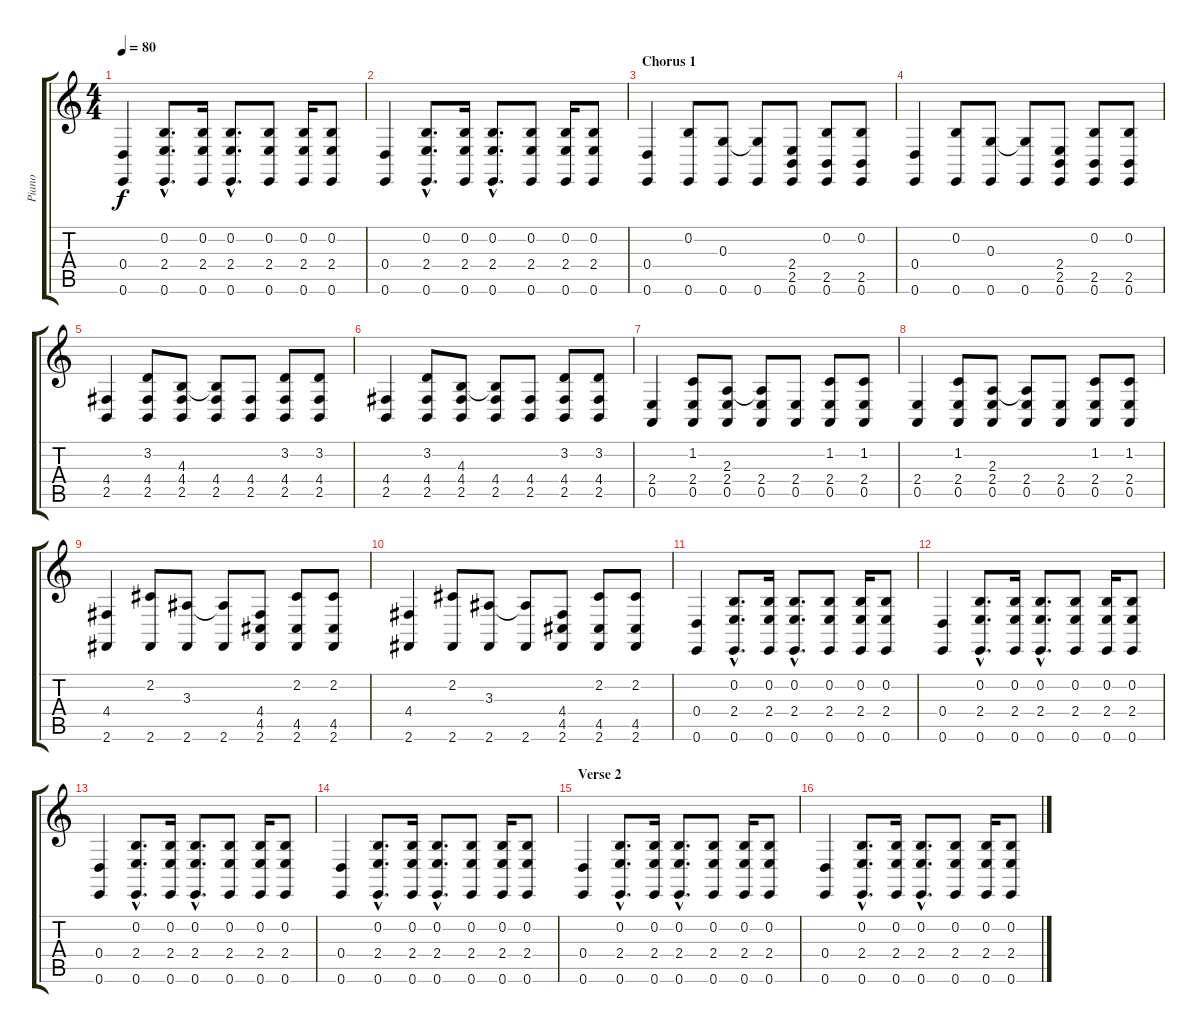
\track ("Piano" "Piano") {instrument acousticgrandpiano}
\staff {score tabs}
\tuning (E4 B3 G3 D3 A2 E2) {hide}
\ts (4 4)
\tempo 80
\clef g2
\ks c
(0.4 0.6).4{dy f} (0.2{hac} 2.4{hac} 0.6{hac}).8{d} (0.2 2.4 0.6).16 (0.2{hac} 2.4{hac} 0.6{hac}).8{d} (0.2 2.4 0.6).8 (0.2 2.4 0.6).16 (0.2 2.4 0.6).8 |
(0.4 0.6).4 (0.2{hac} 2.4{hac} 0.6{hac}).8{d} (0.2 2.4 0.6).16 (0.2{hac} 2.4{hac} 0.6{hac}).8{d} (0.2 2.4 0.6).8 (0.2 2.4 0.6).16 (0.2 2.4 0.6).8 |
\section ("" "Chorus 1")
(0.4 0.6).4 (0.2 0.6).8 (0.3 0.6).8 (0.3{t} 0.6).8 (2.4 2.5 0.6).8 (0.2 2.5 0.6).8 (0.2 2.5 0.6).8 |
(0.4 0.6).4 (0.2 0.6).8 (0.3 0.6).8 (0.3{t} 0.6).8 (2.4 2.5 0.6).8 (0.2 2.5 0.6).8 (0.2 2.5 0.6).8 |
(4.4 2.5).4 (3.2 4.4 2.5).8 (4.3 4.4 2.5).8 (4.3{t} 4.4 2.5).8 (4.4 2.5).8 (3.2 4.4 2.5).8 (3.2 4.4 2.5).8 |
(4.4 2.5).4 (3.2 4.4 2.5).8 (4.3 4.4 2.5).8 (4.3{t} 4.4 2.5).8 (4.4 2.5).8 (3.2 4.4 2.5).8 (3.2 4.4 2.5).8 |
(2.4 0.5).4 (1.2 2.4 0.5).8 (2.3 2.4 0.5).8 (2.3{t} 2.4 0.5).8 (2.4 0.5).8 (1.2 2.4 0.5).8 (1.2 2.4 0.5).8 |
(2.4 0.5).4 (1.2 2.4 0.5).8 (2.3 2.4 0.5).8 (2.3{t} 2.4 0.5).8 (2.4 0.5).8 (1.2 2.4 0.5).8 (1.2 2.4 0.5).8 |
(4.4 2.6).4 (2.2 2.6).8 (3.3 2.6).8 (3.3{t} 2.6).8 (4.4 4.5 2.6).8 (2.2 4.5 2.6).8 (2.2 4.5 2.6).8 |
(4.4 2.6).4 (2.2 2.6).8 (3.3 2.6).8 (3.3{t} 2.6).8 (4.4 4.5 2.6).8 (2.2 4.5 2.6).8 (2.2 4.5 2.6).8 |
(0.4 0.6).4 (0.2{hac} 2.4{hac} 0.6{hac}).8{d} (0.2 2.4 0.6).16 (0.2{hac} 2.4{hac} 0.6{hac}).8{d} (0.2 2.4 0.6).8 (0.2 2.4 0.6).16 (0.2 2.4 0.6).8 |
(0.4 0.6).4 (0.2{hac} 2.4{hac} 0.6{hac}).8{d} (0.2 2.4 0.6).16 (0.2{hac} 2.4{hac} 0.6{hac}).8{d} (0.2 2.4 0.6).8 (0.2 2.4 0.6).16 (0.2 2.4 0.6).8 |
(0.4 0.6).4 (0.2{hac} 2.4{hac} 0.6{hac}).8{d} (0.2 2.4 0.6).16 (0.2{hac} 2.4{hac} 0.6{hac}).8{d} (0.2 2.4 0.6).8 (0.2 2.4 0.6).16 (0.2 2.4 0.6).8 |
(0.4 0.6).4 (0.2{hac} 2.4{hac} 0.6{hac}).8{d} (0.2 2.4 0.6).16 (0.2{hac} 2.4{hac} 0.6{hac}).8{d} (0.2 2.4 0.6).8 (0.2 2.4 0.6).16 (0.2 2.4 0.6).8 |
\section ("" "Verse 2")
(0.4 0.6).4 (0.2{hac} 2.4{hac} 0.6{hac}).8{d} (0.2 2.4 0.6).16 (0.2{hac} 2.4{hac} 0.6{hac}).8{d} (0.2 2.4 0.6).8 (0.2 2.4 0.6).16 (0.2 2.4 0.6).8 |
(0.4 0.6).4 (0.2{hac} 2.4{hac} 0.6{hac}).8{d} (0.2 2.4 0.6).16 (0.2{hac} 2.4{hac} 0.6{hac}).8{d} (0.2 2.4 0.6).8 (0.2 2.4 0.6).16 (0.2 2.4 0.6).8
